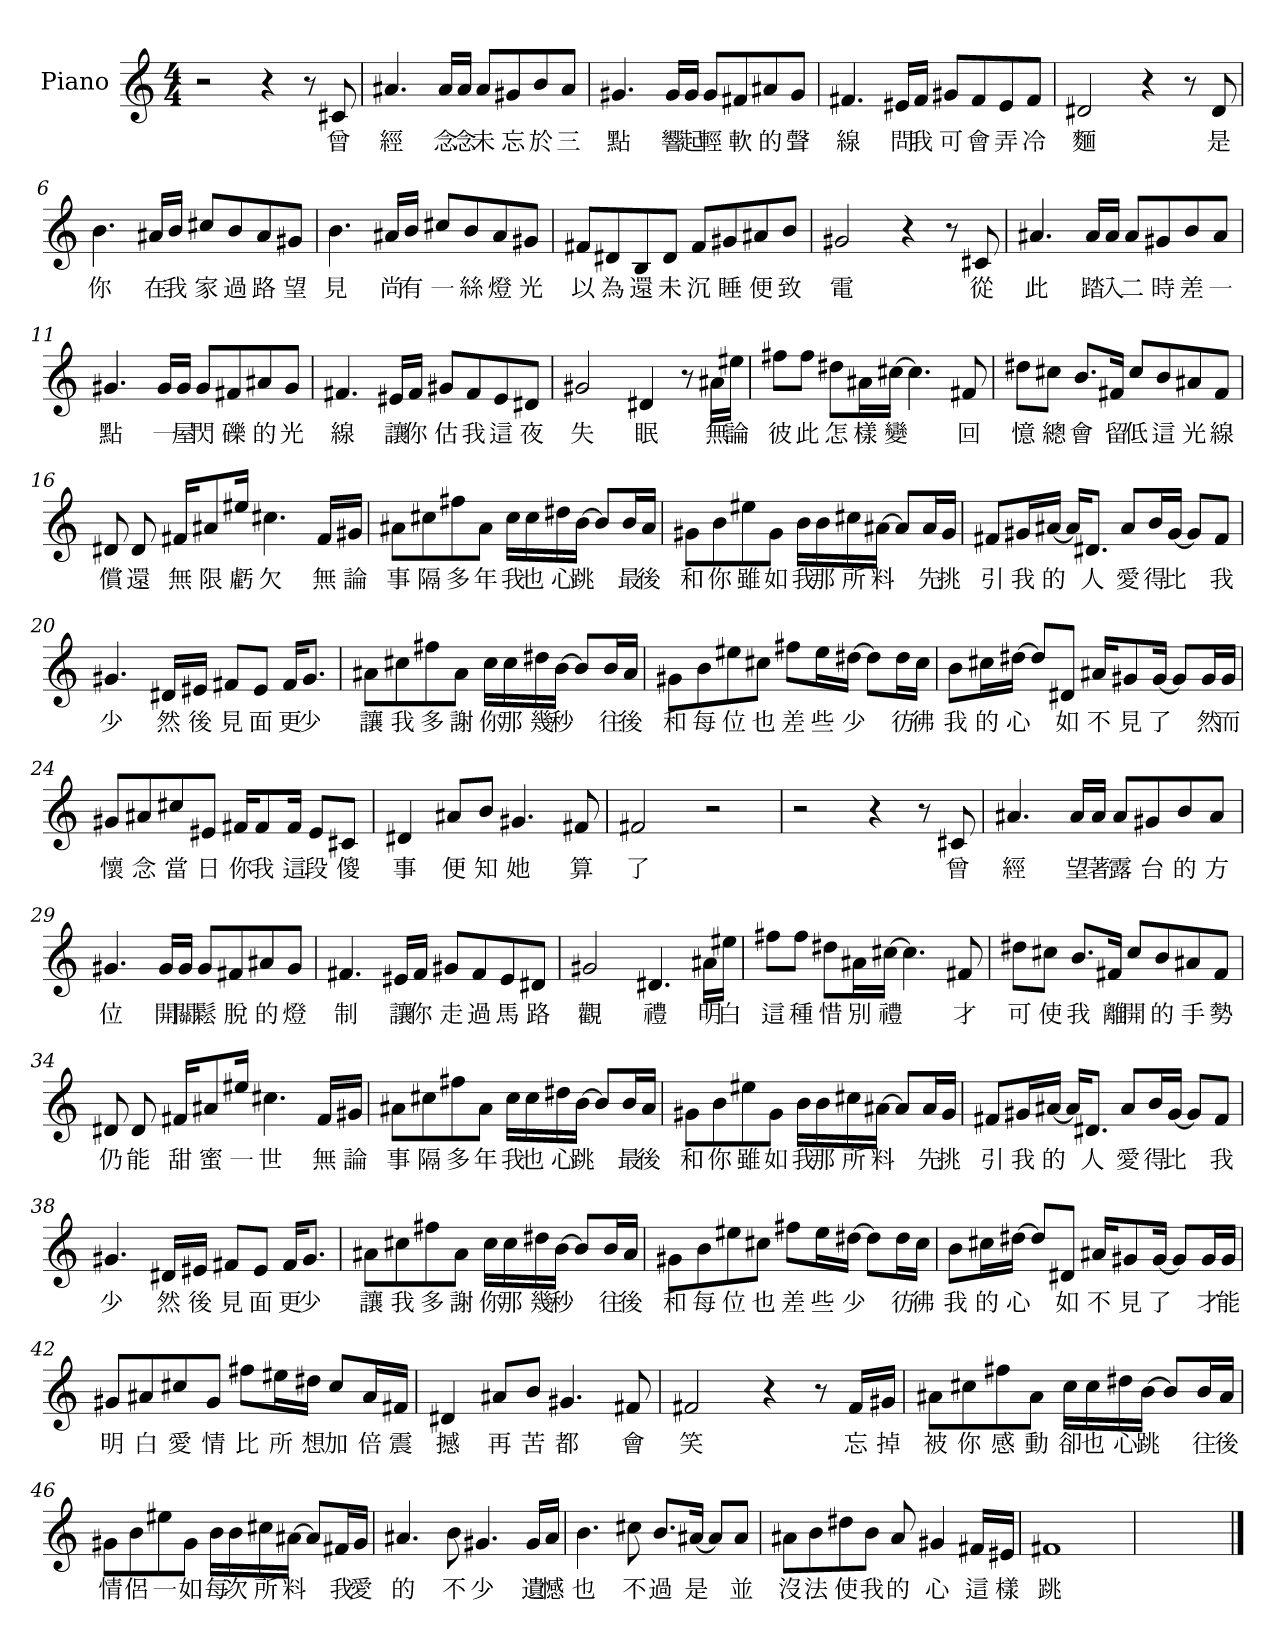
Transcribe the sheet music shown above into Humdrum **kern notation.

**kern	**text
*part1	*part1
*staff1	*staff1
*I"Piano	*
*I'Pno	*
*clefG2	*
*k[]	*
*M4/4	*
=1	=1
2r	.
4r	.
8r	.
8c#X/	曾
=2	=2
4.a#/	經
16a#/LL	念
16a#/JJ	念
8a#/L	未
8g#/	忘
8b/	於
8a#/J	三
!!LO:LB:g=z
=3	=3
4.g#/	點
16g#/LL	響
16g#/JJ	起
8g#/L	輕
8f#/	軟
8a#/	的
8g#/J	聲
=4	=4
4.f#/	線
16e#/LL	問
16f#/JJ	我
8g#/L	可
8f#/	會
8e#/	弄
8f#/J	冷
=5	=5
2d#/	麵
4r	.
8r	.
8d#/	是
!!LO:LB:g=z
=6	=6
4.b\	你
16a#/LL	在
16b/JJ	我
8cc#/L	家
8b/	過
8a#/	路
8g#/J	望
=7	=7
4.b\	見
16a#/LL	尚
16b/JJ	有
8cc#/L	一
8b/	絲
8a#/	燈
8g#/J	光
=8	=8
8f#/L	以
8d#/	為
8B/	還
8d#/J	未
8f#/L	沉
8g#/	睡
8a#/	便
8b/J	致
!!LO:LB:g=z
=9	=9
2g#/	電
4r	.
8r	.
8c#/	從
=10	=10
4.a#/	此
16a#/LL	踏
16a#/JJ	入
8a#/L	二
8g#/	時
8b/	差
8a#/J	一
=11	=11
4.g#/	點
16g#/LL	一
16g#/JJ	屋
8g#/L	閃
8f#/	礫
8a#/	的
8g#/J	光
!!LO:PB:g=z
=12	=12
4.f#/	線
16e#/LL	讓
16f#/JJ	你
8g#/L	估
8f#/	我
8e#/	這
8d#/J	夜
=13	=13
2g#/	失
4d#/	眠
8r	.
16a#\LL	無
16ee#\JJ	論
=14	=14
8ff#\L	彼
8ff#\J	此
8dd#\L	怎
16a#\L	樣
[16cc#\JJ	變
4.cc#\]	.
8f#/	回
!!LO:LB:g=z
=15	=15
8dd#\L	憶
8cc#\J	總
8.b/L	會
16f#/Jk	留
8cc#/L	低
8b/	這
8a#/	光
8f#/J	線
=16	=16
8d#/	償
8d#/	還
16f#/KL	無
8a#/	限
16ee#/Jk	虧
4.cc#\	欠
16f#/LL	無
16g#/JJ	論
=17	=17
8a#\L	事
8cc#\	隔
8ff#\	多
8a#\J	年
16cc#\LL	我
16cc#\	也
16dd#\	心
[16b\JJ	跳
8b/L]	.
16b/L	最
16a#/JJ	後
!!LO:LB:g=z
=18	=18
8g#\L	和
8b\	你
8ee#\	雖
8g#\J	如
16b\LL	我
16b\	那
16cc#\	所
[16a#\JJ	料
8a#/L]	.
16a#/L	先
16g#/JJ	挑
=19	=19
8f#/L	引
16g#/L	我
[16a#/JJ	的
16a#/KL]	.
8.d#/J	人
8a#/L	愛
16b/L	得
[16g#/JJ	比
8g#/L]	.
8f#/J	我
=20	=20
4.g#/	少
16d#/LL	然
16e#/JJ	後
8f#/L	見
8e#/J	面
16f#/KL	更
8.g#/J	少
!!LO:LB:g=z
=21	=21
8a#\L	讓
8cc#\	我
8ff#\	多
8a#\J	謝
16cc#\LL	你
16cc#\	那
16dd#\	幾
[16b\JJ	秒
8b/L]	.
16b/L	往
16a#/JJ	後
=22	=22
8g#\L	和
8b\	每
8ee#\	位
8cc#\J	也
8ff#\L	差
16ee#\L	些
[16dd#\JJ	少
8dd#\L]	.
16dd#\L	彷
16cc#\JJ	彿
!!LO:LB:g=z
=23	=23
8b\L	我
16cc#\L	的
[16dd#\JJ	心
8dd#/L]	.
8d#/J	如
16a#/KL	不
8g#/	見
[16g#/Jk	了
8g#/L]	.
16g#/L	然
16g#/JJ	而
=24	=24
8g#/L	懷
8a#/	念
8cc#/	當
8e#/J	日
16f#/KL	你
8f#/	我
16f#/Jk	這
8e#/L	段
8c#/J	傻
=25	=25
4d#/	事
8a#/L	便
8b/J	知
4.g#/	她
8f#/	算
!!LO:PB:g=z
=26	=26
2f#/	了
2r	.
=27	=27
2r	.
4r	.
8r	.
8c#/	曾
=28	=28
4.a#/	經
16a#/LL	望
16a#/JJ	著
8a#/L	露
8g#/	台
8b/	的
8a#/J	方
!!LO:LB:g=z
=29	=29
4.g#/	位
16g#/LL	開
16g#/JJ	關
8g#/L	鬆
8f#/	脫
8a#/	的
8g#/J	燈
=30	=30
4.f#/	制
16e#/LL	讓
16f#/JJ	你
8g#/L	走
8f#/	過
8e#/	馬
8d#/J	路
=31	=31
2g#/	觀
4.d#/	禮
16a#\LL	明
16ee#\JJ	白
!!LO:LB:g=z
=32	=32
8ff#\L	這
8ff#\J	種
8dd#\L	惜
16a#\L	別
[16cc#\JJ	禮
4.cc#\]	.
8f#/	才
=33	=33
8dd#\L	可
8cc#\J	使
8.b/L	我
16f#/Jk	離
8cc#/L	開
8b/	的
8a#/	手
8f#/J	勢
=34	=34
8d#/	仍
8d#/	能
16f#/KL	甜
8a#/	蜜
16ee#/Jk	一
4.cc#\	世
16f#/LL	無
16g#/JJ	論
!!LO:LB:g=z
=35	=35
8a#\L	事
8cc#\	隔
8ff#\	多
8a#\J	年
16cc#\LL	我
16cc#\	也
16dd#\	心
[16b\JJ	跳
8b/L]	.
16b/L	最
16a#/JJ	後
=36	=36
8g#\L	和
8b\	你
8ee#\	雖
8g#\J	如
16b\LL	我
16b\	那
16cc#\	所
[16a#\JJ	料
8a#/L]	.
16a#/L	先
16g#/JJ	挑
!!LO:PB:g=z
=37	=37
8f#/L	引
16g#/L	我
[16a#/JJ	的
16a#/KL]	.
8.d#/J	人
8a#/L	愛
16b/L	得
[16g#/JJ	比
8g#/L]	.
8f#/J	我
=38	=38
4.g#/	少
16d#/LL	然
16e#/JJ	後
8f#/L	見
8e#/J	面
16f#/KL	更
8.g#/J	少
=39	=39
8a#\L	讓
8cc#\	我
8ff#\	多
8a#\J	謝
16cc#\LL	你
16cc#\	那
16dd#\	幾
[16b\JJ	秒
8b/L]	.
16b/L	往
16a#/JJ	後
!!LO:LB:g=z
=40	=40
8g#\L	和
8b\	每
8ee#\	位
8cc#\J	也
8ff#\L	差
16ee#\L	些
[16dd#\JJ	少
8dd#\L]	.
16dd#\L	彷
16cc#\JJ	彿
=41	=41
8b\L	我
16cc#\L	的
[16dd#\JJ	心
8dd#/L]	.
8d#/J	如
16a#/KL	不
8g#/	見
[16g#/Jk	了
8g#/L]	.
16g#/L	才
16g#/JJ	能
!!LO:LB:g=z
=42	=42
8g#/L	明
8a#/	白
8cc#/	愛
8g#/J	情
8ff#\L	比
16ee#\L	所
16dd#\JJ	想
8cc#/L	加
16a#/L	倍
16f#/JJ	震
=43	=43
4d#/	撼
8a#/L	再
8b/J	苦
4.g#/	都
8f#/	會
=44	=44
2f#/	笑
4r	.
8r	.
16f#/LL	忘
16g#/JJ	掉
!!LO:LB:g=z
=45	=45
8a#\L	被
8cc#\	你
8ff#\	感
8a#\J	動
16cc#\LL	卻
16cc#\	也
16dd#\	心
[16b\JJ	跳
8b/L]	.
16b/L	往
16a#/JJ	後
=46	=46
8g#\L	情
8b\	侶
8ee#\	一
8g#\J	如
16b\LL	每
16b\	次
16cc#\	所
[16a#\JJ	料
8a#/L]	.
16f#/L	我
16g#/JJ	愛
=47	=47
4.a#/	的
8b\	不
4.g#/	少
16g#/LL	遺
16a#/JJ	憾
!!LO:LB:g=z
=48	=48
4.b\	也
8cc#\	不
8.b/L	過
[16a#/Jk	是
8a#/L]	.
8a#/J	並
=49	=49
8a#\L	沒
8b\	法
8dd#\	使
8b\J	我
8a#/	的
4g#/	心
16f#/LL	這
16e#/JJ	樣
=50	=50
1f#	跳
=51	=51
1ryy	.
==	==
*-	*-
